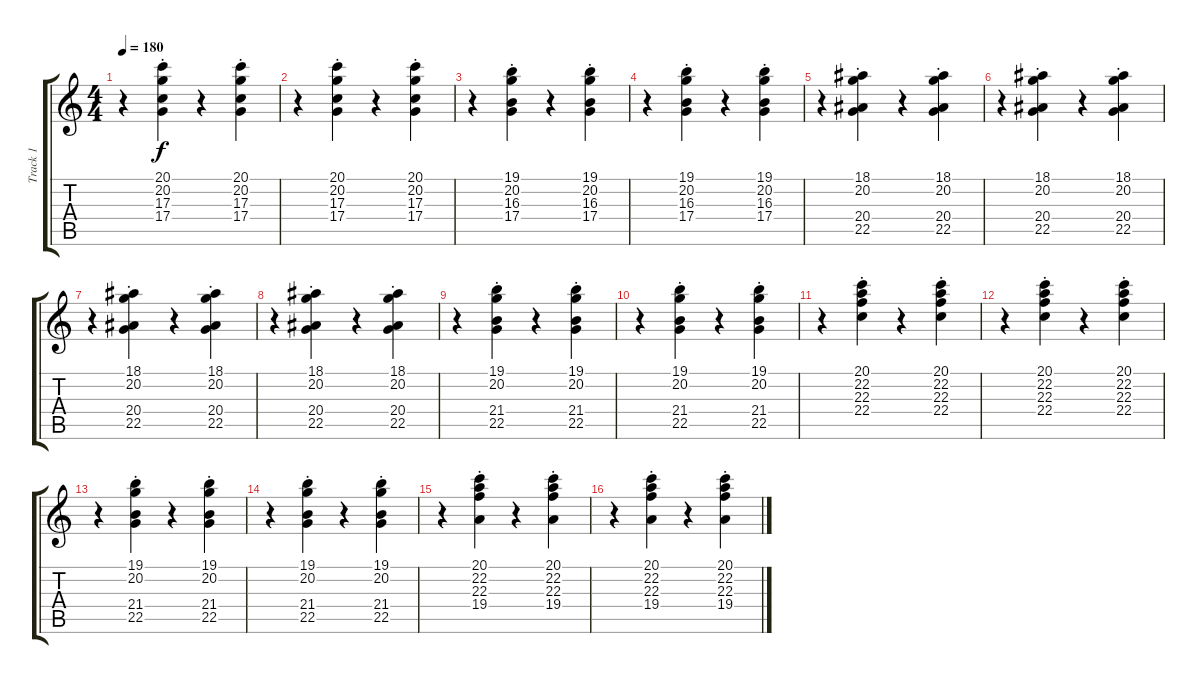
\track ("Track 1" "Track 1") {instrument rockorgan}
\staff {score tabs}
\tuning (E4 B3 G3 D3 A2 E2) {hide}
\ts (4 4)
\tempo 180
\clef g2
\ks c
r.4{dy f} (20.1{st} 20.2{st} 17.3{st} 17.4{st}).4 r.4 (20.1{st} 20.2{st} 17.3{st} 17.4{st}).4 |
r.4 (20.1{st} 20.2{st} 17.3{st} 17.4{st}).4 r.4 (20.1{st} 20.2{st} 17.3{st} 17.4{st}).4 |
r.4 (19.1{st} 20.2{st} 16.3{st} 17.4{st}).4 r.4 (19.1{st} 20.2{st} 16.3{st} 17.4{st}).4 |
r.4 (19.1{st} 20.2{st} 16.3{st} 17.4{st}).4 r.4 (19.1{st} 20.2{st} 16.3{st} 17.4{st}).4 |
r.4 (18.1{st} 20.2{st} 20.4{st} 22.5{st}).4 r.4 (18.1{st} 20.2{st} 20.4{st} 22.5{st}).4 |
r.4 (18.1{st} 20.2{st} 20.4{st} 22.5{st}).4 r.4 (18.1{st} 20.2{st} 20.4{st} 22.5{st}).4 |
r.4 (18.1{st} 20.2{st} 20.4{st} 22.5{st}).4 r.4 (18.1{st} 20.2{st} 20.4{st} 22.5{st}).4 |
r.4 (18.1{st} 20.2{st} 20.4{st} 22.5{st}).4 r.4 (18.1{st} 20.2{st} 20.4{st} 22.5{st}).4 |
r.4 (19.1{st} 20.2{st} 21.4{st} 22.5{st}).4 r.4 (19.1{st} 20.2{st} 21.4{st} 22.5{st}).4 |
r.4 (19.1{st} 20.2{st} 21.4{st} 22.5{st}).4 r.4 (19.1{st} 20.2{st} 21.4{st} 22.5{st}).4 |
r.4 (20.1{st} 22.2{st} 22.3{st} 22.4{st}).4 r.4 (20.1{st} 22.2{st} 22.3{st} 22.4{st}).4 |
r.4 (20.1{st} 22.2{st} 22.3{st} 22.4{st}).4 r.4 (20.1{st} 22.2{st} 22.3{st} 22.4{st}).4 |
r.4 (19.1{st} 20.2{st} 21.4{st} 22.5{st}).4 r.4 (19.1{st} 20.2{st} 21.4{st} 22.5{st}).4 |
r.4 (19.1{st} 20.2{st} 21.4{st} 22.5{st}).4 r.4 (19.1{st} 20.2{st} 21.4{st} 22.5{st}).4 |
r.4 (20.1{st} 22.2{st} 22.3{st} 19.4{st}).4 r.4 (20.1{st} 22.2{st} 22.3{st} 19.4{st}).4 |
r.4 (20.1{st} 22.2{st} 22.3{st} 19.4{st}).4 r.4 (20.1{st} 22.2{st} 22.3{st} 19.4{st}).4
